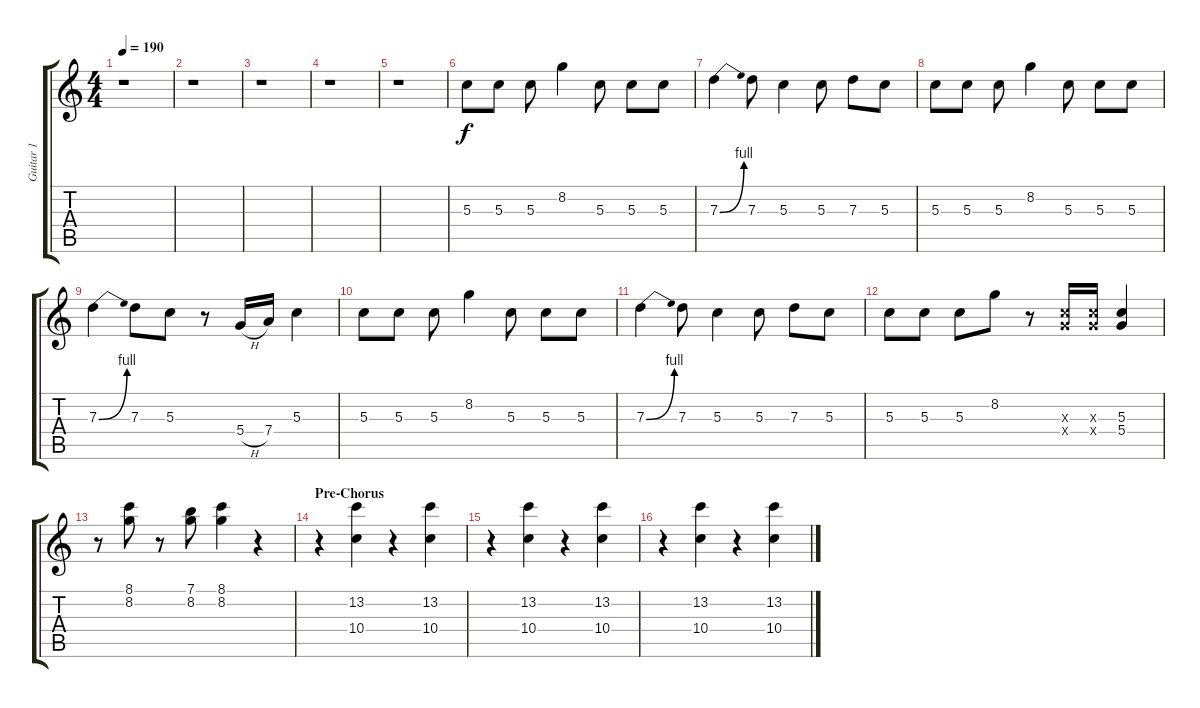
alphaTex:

\track ("Guitar 1" "Guitar 1") {instrument overdrivenguitar}
\staff {score tabs}
\tuning (E4 B3 G3 D3 A2 E2) {hide}
\ts (4 4)
\tempo 190
\clef g2
\ks c
r.1{dy f} |
r.1 |
r.1 |
r.1 |
r.1 |
5.3.8 5.3.8 5.3.8 8.2.4 5.3.8 5.3.8 5.3.8 |
7.3{be (bend 0 0 60 4)}.4 7.3.8 5.3.4 5.3.8 7.3.8 5.3.8 |
5.3.8 5.3.8 5.3.8 8.2.4 5.3.8 5.3.8 5.3.8 |
7.3{be (bend 0 0 60 4)}.4 7.3.8 5.3.8 r.8 5.4{h}.16 7.4.16 5.3.4 |
5.3.8 5.3.8 5.3.8 8.2.4 5.3.8 5.3.8 5.3.8 |
7.3{be (bend 0 0 60 4)}.4 7.3.8 5.3.4 5.3.8 7.3.8 5.3.8 |
5.3.8 5.3.8 5.3.8 8.2.8 r.8 (5.3{x} 5.4{x}).16 (5.3{x} 5.4{x}).16 (5.3 5.4).4 |
r.8 (8.1 8.2).8 r.8 (7.1 8.2).8 (8.1 8.2).4 r.4 |
\section ("" "Pre-Chorus")
r.4 (13.2 10.4).4 r.4 (13.2 10.4).4 |
r.4 (13.2 10.4).4 r.4 (13.2 10.4).4 |
r.4 (13.2 10.4).4 r.4 (13.2 10.4).4
